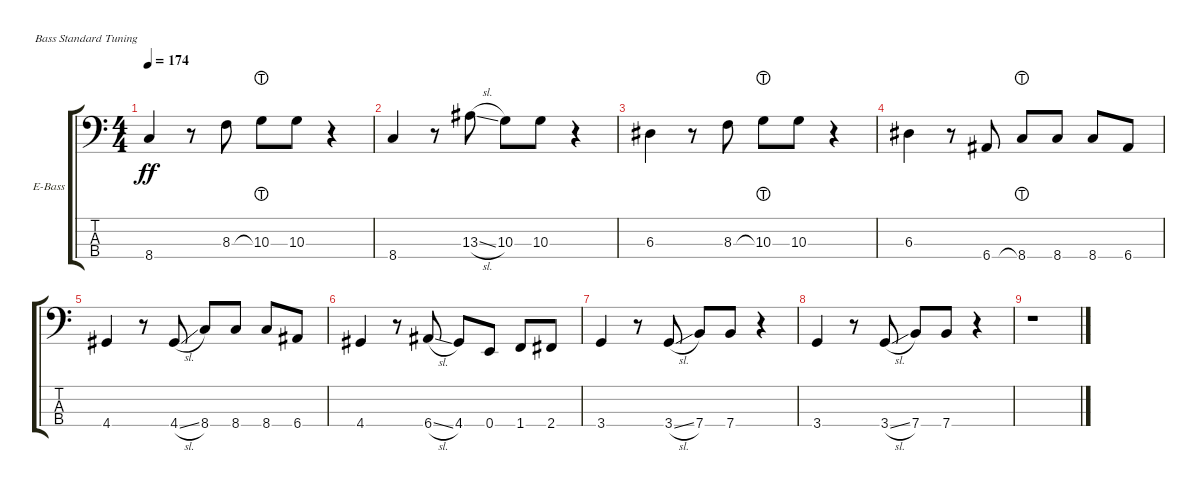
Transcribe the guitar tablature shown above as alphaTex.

\defaultSystemsLayout 4
\bracketExtendMode groupsimilarinstruments
\firstSystemTrackNameOrientation horizontal
\otherSystemsTrackNameOrientation horizontal
\track ("Bass effect" "E-Bass") {instrument electricbassfinger}
\staff {score tabs}
\tuning (G2 D2 A1 E1)
\ts (4 4)
\tempo 174
\clef f4
\ks c
8.4.4{dy ff} r.8 8.3.8 10.3{lht}.8 10.3.8 r.4 |
8.4.4 r.8 13.3{sl}.8 10.3.8 10.3.8 r.4 |
6.3.4 r.8 8.3.8 10.3{lht}.8 10.3.8 r.4 |
6.3.4 r.8 6.4.8 8.4{lht}.8 8.4.8 8.4.8 6.4.8 |
4.4.4 r.8 4.4{sl}.8 8.4.8 8.4.8 8.4.8 6.4.8 |
4.4.4 r.8 6.4{sl}.8 4.4.8 0.4.8 1.4.8 2.4.8 |
3.4.4 r.8 3.4{sl}.8 7.4.8 7.4.8 r.4 |
3.4.4 r.8 3.4{sl}.8 7.4.8 7.4.8 r.4 |
r.1
